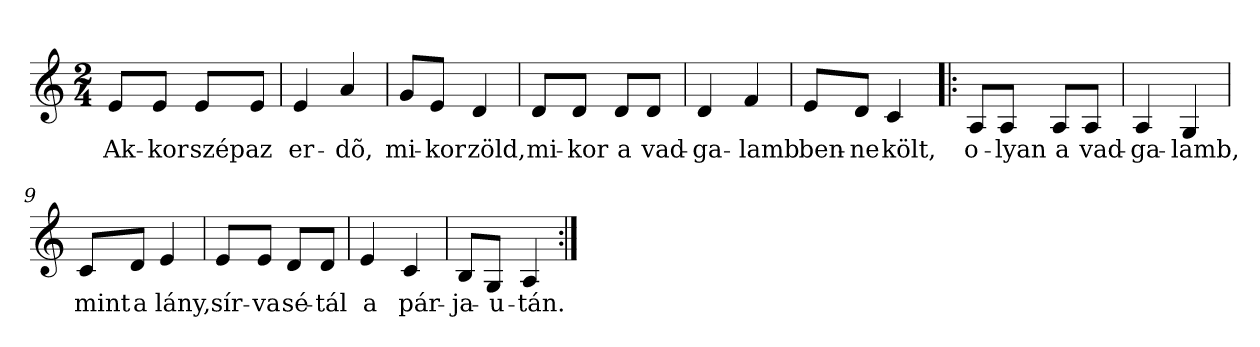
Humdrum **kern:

**kern	**text
*part1	*part1
*staff1	*staff1
*clefG2	*
*k[]	*
*C:	*
*M2/4	*
=1	=1
!	!LO:LY:b
8e/L	Ak-
!	!LO:LY:b
8e/J	-kor
!	!LO:LY:b
8e/L	szép
!	!LO:LY:b
8e/J	az
=2	=2
!	!LO:LY:b
4e/	er-
!	!LO:LY:b
4a/	-dõ,
=3	=3
!	!LO:LY:b
8g/L	mi-
!	!LO:LY:b
8e/J	-kor
!	!LO:LY:b
4d/	zöld,
=4	=4
!	!LO:LY:b
8d/L	mi-
!	!LO:LY:b
8d/J	-kor
!	!LO:LY:b
8d/L	a
!	!LO:LY:b
8d/J	vad-
=5	=5
!	!LO:LY:b
4d/	-ga-
!	!LO:LY:b
4f/	-lamb
=6	=6
!	!LO:LY:b
8e/L	ben-
!	!LO:LY:b
8d/J	-ne
!	!LO:LY:b
4c/	költ,
!!LO:LB:g=z
=7!|:	=7!|:
!	!LO:LY:b
8A/L	o-
!	!LO:LY:b
8A/J	-lyan
!	!LO:LY:b
8A/L	a
!	!LO:LY:b
8A/J	vad-
=8	=8
!	!LO:LY:b
4A/	-ga-
!	!LO:LY:b
4G/	-lamb,
=9	=9
!	!LO:LY:b
8c/L	mint
!	!LO:LY:b
8d/J	a
!	!LO:LY:b
4e/	lány,
=10	=10
!	!LO:LY:b
8e/L	sír-
!	!LO:LY:b
8e/J	-va
!	!LO:LY:b
8d/L	sé-
!	!LO:LY:b
8d/J	-tál
=11	=11
!	!LO:LY:b
4e/	a
!	!LO:LY:b
4c/	pár-
=12	=12
!	!LO:LY:b
8B/L	-ja-
!	!LO:LY:b
8G/J	-u-
!	!LO:LY:b
4A/	-tán.
=:|!	=:|!
*-	*-
